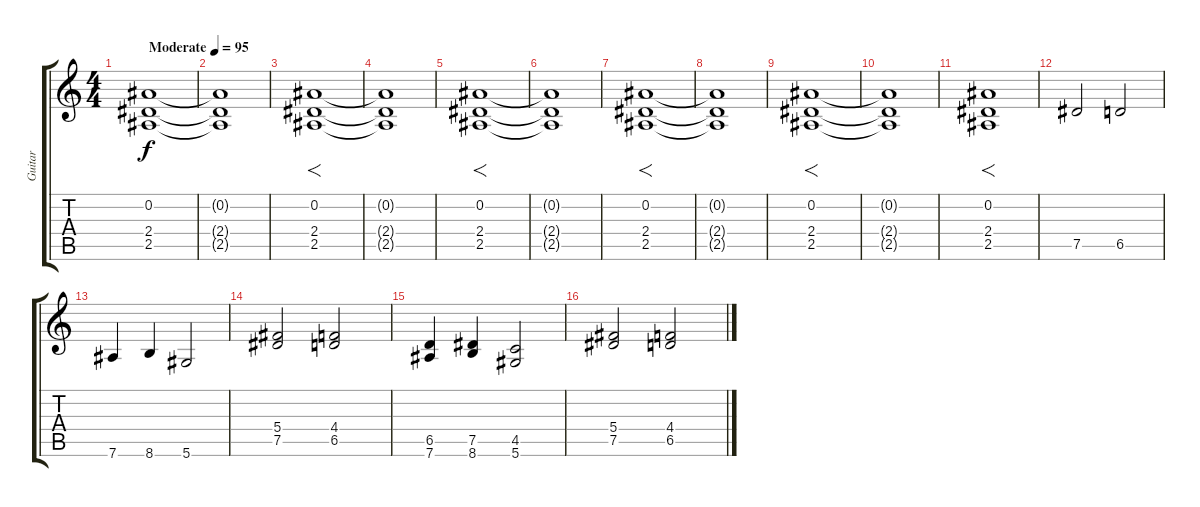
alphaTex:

\track ("Guitar" "Guitar") {instrument overdrivenguitar}
\staff {score tabs}
\tuning (Eb4 Bb3 Gb3 Db3 Ab2 Eb2) {hide}
\ts (4 4)
\tempo (95 "Moderate")
\clef g2
\ks c
(0.2 2.4 2.5).1{dy f instrument overdrivenguitar} |
(0.2{t} 2.4{t} 2.5{t}).1 |
(0.2 2.4 2.5).1{f} |
(0.2{t} 2.4{t} 2.5{t}).1 |
(0.2 2.4 2.5).1{f} |
(0.2{t} 2.4{t} 2.5{t}).1 |
(0.2 2.4 2.5).1{f} |
(0.2{t} 2.4{t} 2.5{t}).1 |
(0.2 2.4 2.5).1{f} |
(0.2{t} 2.4{t} 2.5{t}).1 |
(0.2 2.4 2.5).1{f} |
7.5.2 6.5.2 |
7.6.4 8.6.4 5.6.2 |
(5.4 7.5).2 (4.4 6.5).2 |
(6.5 7.6).4 (7.5 8.6).4 (4.5 5.6).2 |
(5.4 7.5).2 (4.4 6.5).2
